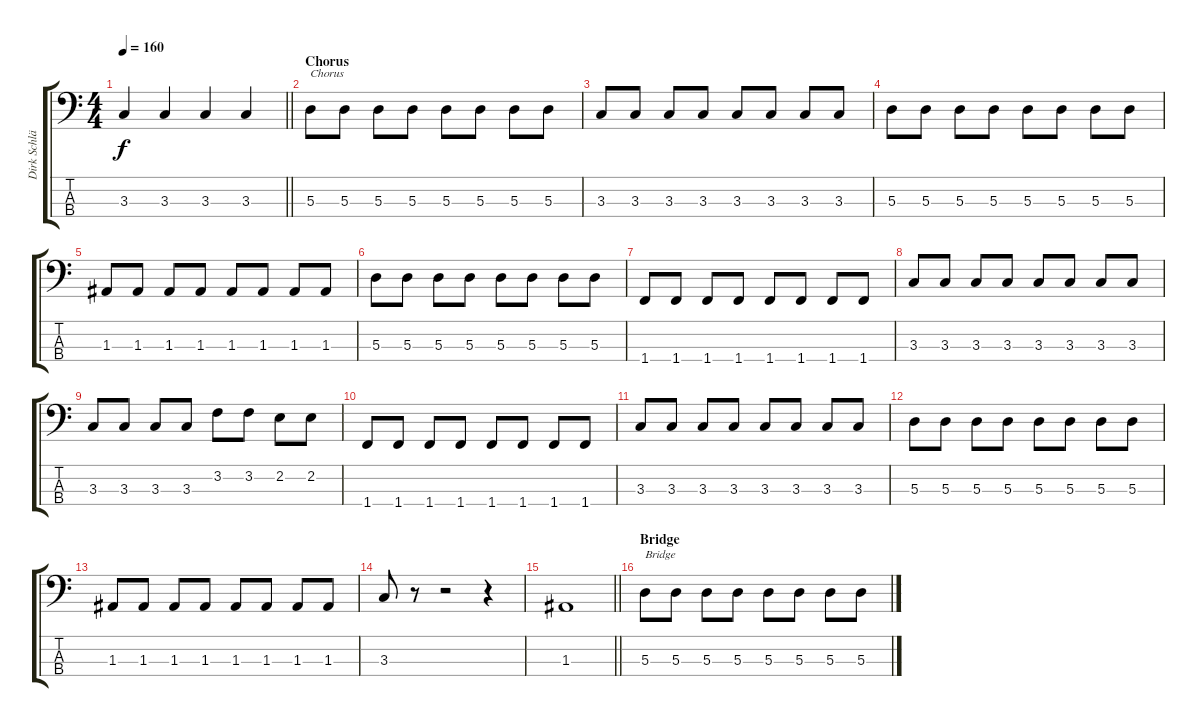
\track ("Dirk Schlächter" "Dirk Schlä") {instrument electricbassfinger}
\staff {score tabs}
\tuning (G2 D2 A1 E1) {hide}
\ts (4 4)
\tempo 160
\clef f4
\barLineRight lightlight
\ks c
3.3.4{dy f} 3.3.4 3.3.4 3.3.4 |
\section ("" "Chorus")
5.3.8{txt "Chorus"} 5.3.8 5.3.8 5.3.8 5.3.8 5.3.8 5.3.8 5.3.8 |
3.3.8 3.3.8 3.3.8 3.3.8 3.3.8 3.3.8 3.3.8 3.3.8 |
5.3.8 5.3.8 5.3.8 5.3.8 5.3.8 5.3.8 5.3.8 5.3.8 |
1.3.8 1.3.8 1.3.8 1.3.8 1.3.8 1.3.8 1.3.8 1.3.8 |
5.3.8 5.3.8 5.3.8 5.3.8 5.3.8 5.3.8 5.3.8 5.3.8 |
1.4.8 1.4.8 1.4.8 1.4.8 1.4.8 1.4.8 1.4.8 1.4.8 |
3.3.8 3.3.8 3.3.8 3.3.8 3.3.8 3.3.8 3.3.8 3.3.8 |
3.3.8 3.3.8 3.3.8 3.3.8 3.2.8 3.2.8 2.2.8 2.2.8 |
1.4.8 1.4.8 1.4.8 1.4.8 1.4.8 1.4.8 1.4.8 1.4.8 |
3.3.8 3.3.8 3.3.8 3.3.8 3.3.8 3.3.8 3.3.8 3.3.8 |
5.3.8 5.3.8 5.3.8 5.3.8 5.3.8 5.3.8 5.3.8 5.3.8 |
1.3.8 1.3.8 1.3.8 1.3.8 1.3.8 1.3.8 1.3.8 1.3.8 |
3.3.8 r.8 r.2 r.4 |
\barLineRight lightlight
1.3.1 |
\section ("" "Bridge")
5.3.8{txt "Bridge"} 5.3.8 5.3.8 5.3.8 5.3.8 5.3.8 5.3.8 5.3.8
